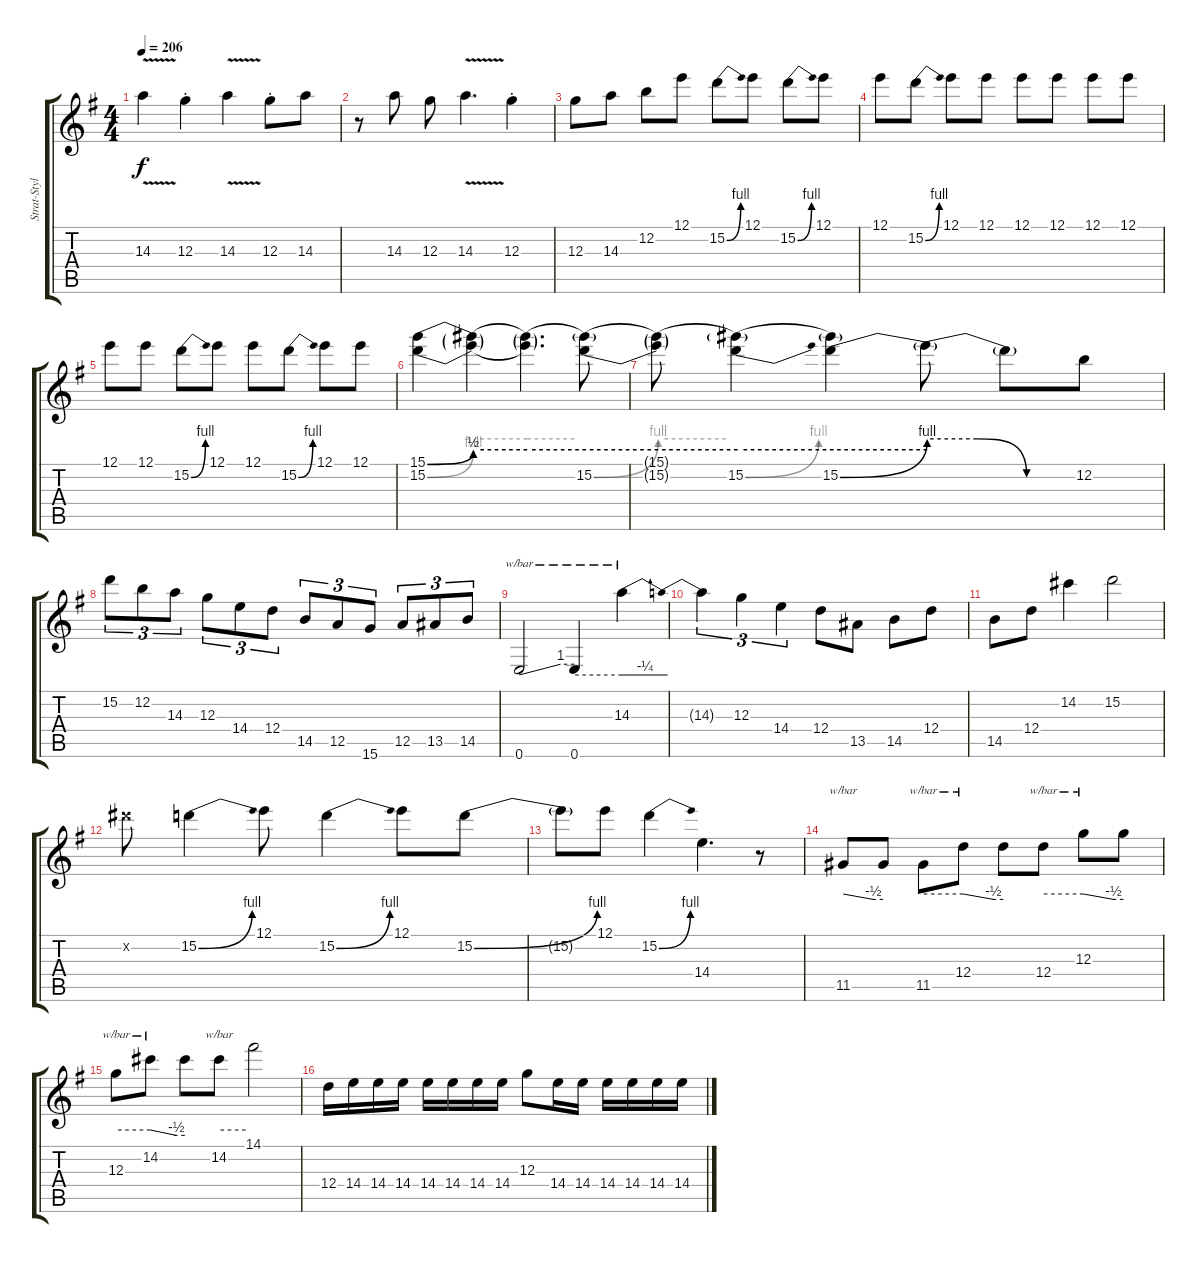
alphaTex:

\track ("Strat-Style" "Strat-Styl") {instrument distortionguitar}
\staff {score tabs}
\tuning (E4 B3 G3 D3 A2 E2) {hide}
\ts (4 4)
\tempo 206
\clef g2
\ks g
14.3{v}.4{dy f} 12.3{st}.4 14.3{v}.4 12.3{st}.8 14.3.8 |
r.8 14.3.8 12.3.8 14.3{v}.4{d} 12.3{st}.4 |
12.3.8 14.3.8 12.2.8 12.1.8 15.2{be (bend 0 0 60 4)}.8 12.1.8 15.2{be (bend 0 0 60 4)}.8 12.1.8 |
12.1.8 15.2{be (bend 0 0 60 4)}.8 12.1.8 12.1.8 12.1.8 12.1.8 12.1.8 12.1.8 |
12.1.8 12.1.8 15.2{be (bend 0 0 60 4)}.8 12.1.8 12.1.8 15.2{be (bend 0 0 60 4)}.8 12.1.8 12.1.8 |
(15.1{be (bend 0 0 60 2)} 15.2{be (bend 0 0 60 4)}).4 (15.1{be (hold 0 2 60 2) t} 15.2{be (hold 0 4 60 4) t}).4 (15.1{be (hold 0 2 60 2) t} 15.2{be (hold 0 4 60 4) t}).4{d} (15.1{be (hold 0 2 60 2) t} 15.2{be (bend 0 0 60 4)}).8 |
(15.1{be (hold 0 2 60 2) t} 15.2{be (hold 0 4 60 4) t}).8 (15.1{be (hold 0 2 60 2) t} 15.2{be (bend 0 0 60 4)}).4 (15.1{t} 15.2{be (bend 0 0 60 4)}).4 15.2{be (custom 0 4 20 4 40 0 60 0) t}.8 15.2{t}.8 12.2.8 |
15.2.8{tu (3 2)} 12.2.8{tu (3 2)} 14.3.8{tu (3 2)} 12.3.8{tu (3 2)} 14.4.8{tu (3 2)} 12.4.8{tu (3 2)} 14.5.8{tu (3 2)} 12.5.8{tu (3 2)} 15.6.8{tu (3 2)} 12.5.8{tu (3 2)} 13.5.8{tu (3 2)} 14.5.8{tu (3 2)} |
0.6.2{tbe (custom default 0 0 45 4 60 4)} 0.6.4{tbe (hold default 0 0 60 0)} 14.3.4{tbe (dip default 0 0 30 -1 60 0)} |
14.3{t}.4{tu (3 2)} 12.3.4{tu (3 2)} 14.4.4{tu (3 2)} 12.4.8 13.5.8 14.5.8 12.4.8 |
14.5.8 12.4.8 14.2.4 15.2.2 |
16.2{x}.8 15.2{be (bend 0 0 60 4)}.4 12.1.8 15.2{be (bend 0 0 60 4)}.4 12.1.8 15.2{be (bend 0 0 60 4)}.8 |
15.2{t}.8 12.1.8 15.2{be (bend 0 0 60 4)}.4 14.4.4{d} r.8 |
11.5.8{tbe (custom default 0 0 45 -2 60 -2)} 11.5{t}.8 11.5.8{tbe (hold default 0 0 60 0)} 12.4.8{tbe (custom default 0 0 45 -2 60 -2)} 12.4{t}.8 12.4.8{tbe (hold default 0 0 60 0)} 12.3.8{tbe (custom default 0 0 45 -2 60 -2)} 12.3{t}.8 |
12.3.8{tbe (hold default 0 0 60 0)} 14.2.8{tbe (custom default 0 0 45 -2 60 -2)} 14.2{t}.8 14.2.8{tbe (hold default 0 0 60 0)} 14.1.2 |
12.4.16 14.4.16 14.4.16 14.4.16 14.4.16 14.4.16 14.4.16 14.4.16 12.3.8 14.4.16 14.4.16 14.4.16 14.4.16 14.4.16 14.4.16
